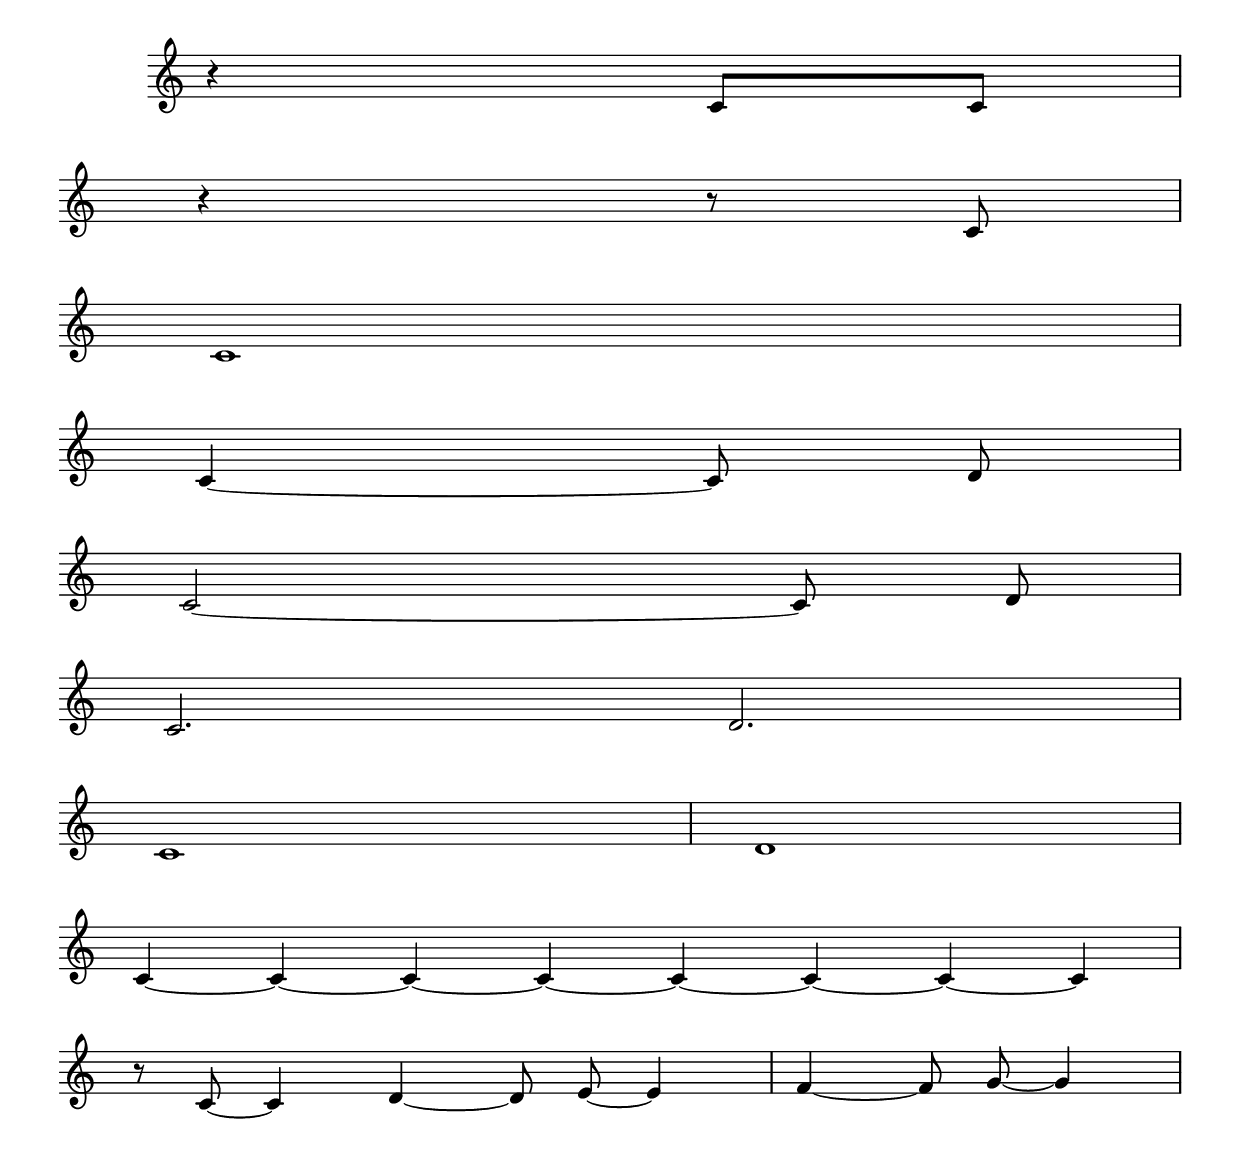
#(ly:set-option 'midi-extension "mid")
\version "2.12.3"
\include "english.ly"
\header{ 
title = ""
composer = ""
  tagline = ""  % removed 
}
%{
 -- SS |

-- -S |

S - - - | 

S -R |

S -- -R |

S - - R - - |

S - - - | R - - - |

S - - - | - - - - |

-S -- R- -G | -- m- -P -- | 
 %}
  
melody = {
\once \override Staff.TimeSignature #'stencil = ##f
\clef treble
\key c \major
\autoBeamOn  
\cadenzaOn
r4  c'8[  c'8]  \bar "|" \break        \grace s64 
r4  r8 c'8]  \bar "|" \break        \grace s64 
c'1     \bar "|" \break        \grace s64 
c'4~~c'8   d'8]  \bar "|" \break        \grace s64 
c'2~~c'8     d'8]  \bar "|" \break        \grace s64 
c'2.    d'2.    \bar "|" \break        \grace s64 
c'1     \bar "|" d'1     \bar "|" \break        \grace s64 
c'4~c'4~c'4~c'4~c'4~c'4~c'4~c'4     \bar "|"     \bar "|" \break        \grace s64 
r8 c'8]~~c'4]    d'4~~d'8    e'8]~~e'4]  \bar "|"   f'4~~f'8    g'8]~~g'4]    \bar "|"
}

text = \lyricmode {
  
}

\score{

<<
  \new Voice = "one" {
    \melody
  }
  \new Lyrics \lyricsto "one" \text
>>
\layout {
  \context {
       \Score
    \remove "Bar_number_engraver"
  } 
  }
\midi { 
  \context {
    \Score
    tempoWholesPerMinute = #(ly:make-moment 200 4)
   }
 }
}
